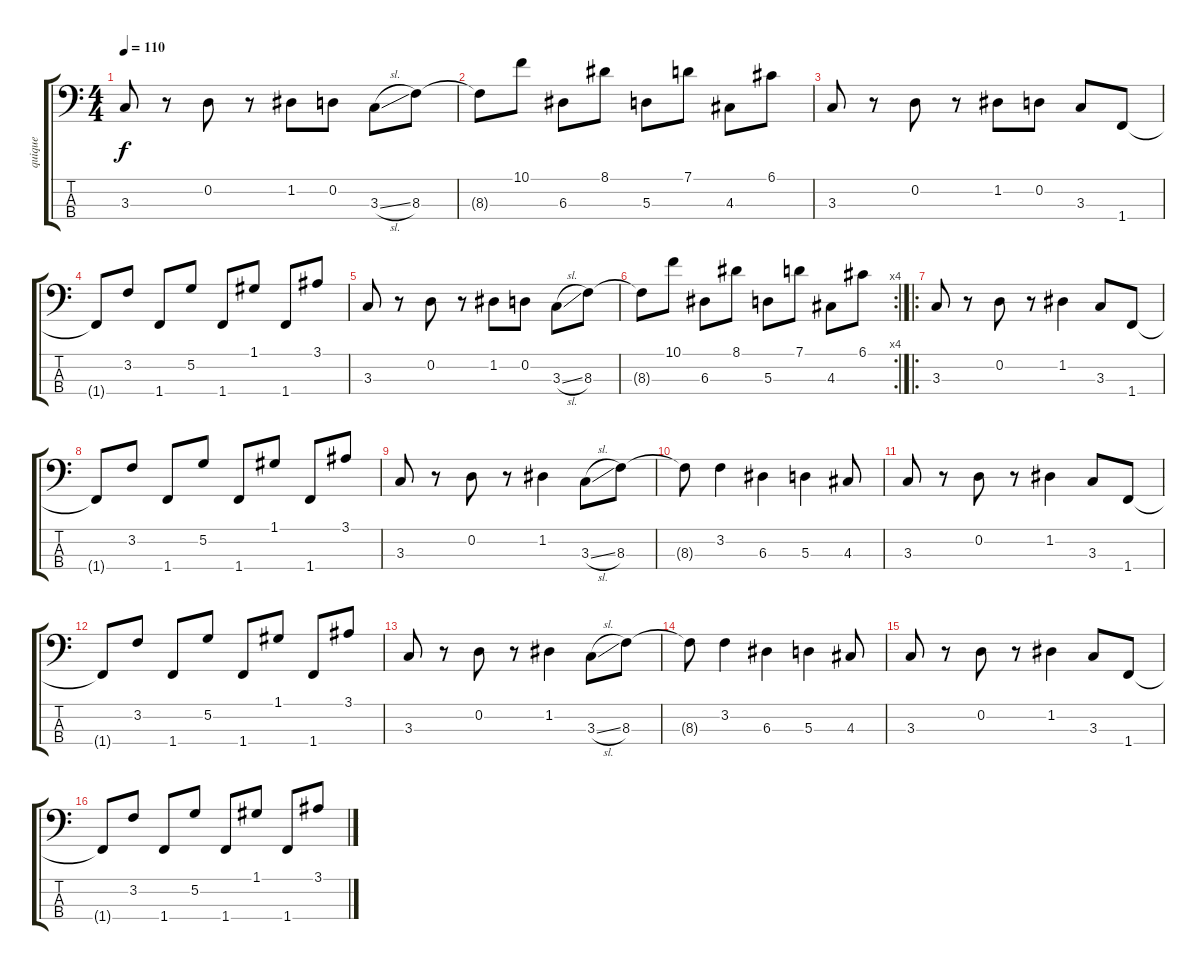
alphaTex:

\track ("quique" "quique") {instrument electricbasspick}
\staff {score tabs}
\tuning (G2 D2 A1 E1) {hide}
\ts (4 4)
\tempo 110
\clef f4
\ks c
3.3.8{dy f} r.8 0.2.8 r.8 1.2.8 0.2.8 3.3{sl}.8 8.3.8 |
8.3{t}.8 10.1.8 6.3.8 8.1.8 5.3.8 7.1.8 4.3.8 6.1.8 |
3.3.8 r.8 0.2.8 r.8 1.2.8 0.2.8 3.3.8 1.4.8 |
1.4{t}.8 3.2.8 1.4.8 5.2.8 1.4.8 1.1.8 1.4.8 3.1.8 |
3.3.8 r.8 0.2.8 r.8 1.2.8 0.2.8 3.3{sl}.8 8.3.8 |
\rc 4
8.3{t}.8 10.1.8 6.3.8 8.1.8 5.3.8 7.1.8 4.3.8 6.1.8 |
\ro
3.3.8 r.8 0.2.8 r.8 1.2.4 3.3.8 1.4.8 |
1.4{t}.8 3.2.8 1.4.8 5.2.8 1.4.8 1.1.8 1.4.8 3.1.8 |
3.3.8 r.8 0.2.8 r.8 1.2.4 3.3{sl}.8 8.3.8 |
8.3{t}.8 3.2.4 6.3.4 5.3.4 4.3.8 |
3.3.8 r.8 0.2.8 r.8 1.2.4 3.3.8 1.4.8 |
1.4{t}.8 3.2.8 1.4.8 5.2.8 1.4.8 1.1.8 1.4.8 3.1.8 |
3.3.8 r.8 0.2.8 r.8 1.2.4 3.3{sl}.8 8.3.8 |
8.3{t}.8 3.2.4 6.3.4 5.3.4 4.3.8 |
3.3.8 r.8 0.2.8 r.8 1.2.4 3.3.8 1.4.8 |
1.4{t}.8 3.2.8 1.4.8 5.2.8 1.4.8 1.1.8 1.4.8 3.1.8
